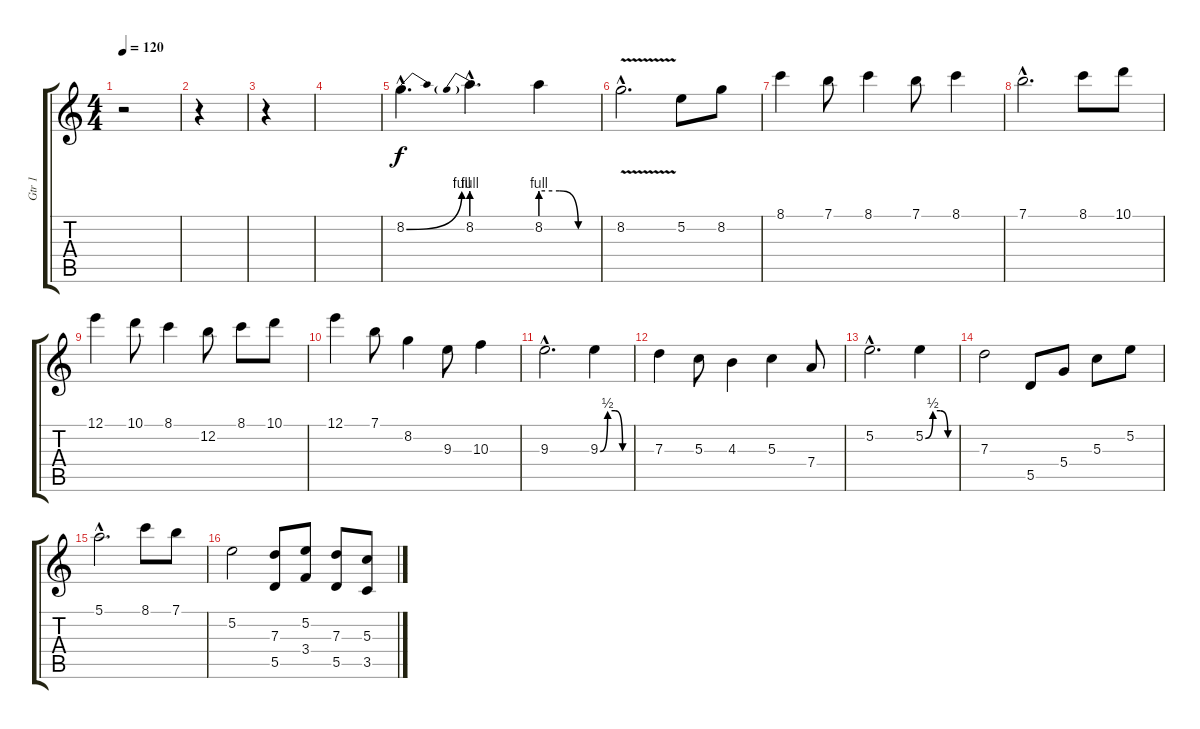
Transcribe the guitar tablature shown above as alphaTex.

\track ("Gtr 1" "Gtr 1") {instrument electricguitarjazz}
\staff {score tabs}
\tuning (E4 B3 G3 D3 A2 E2) {hide}
\ts (4 4)
\tempo 120
\clef g2
\ks c
r.2{dy f instrument electricguitarjazz} |
r.4 |
r.4 |
|
8.2{be (bend 0 0 60 4) hac}.4{d} 8.2{be (prebend 0 4 60 4) hac}.4{d} 8.2{be (custom 0 4 20 4 40 0 60 0)}.4 |
8.2{v hac}.2{d} 5.2.8 8.2.8 |
8.1.4 7.1.8 8.1.4 7.1.8 8.1.4 |
7.1{hac}.2{d} 8.1.8 10.1.8 |
12.1.4 10.1.8 8.1.4 12.2.8 8.1.8 10.1.8 |
12.1.4 7.1.8 8.2.4 9.3.8 10.3.4 |
9.3{hac}.2{d} 9.3{be (custom 0 0 15 2 30 2 45 0 60 0)}.4 |
7.3.4 5.3.8 4.3.4 5.3.4 7.4.8 |
5.2{hac}.2{d} 5.2{be (custom 0 0 15 2 30 2 45 0 60 0)}.4 |
7.3.2 5.5.8 5.4.8 5.3.8 5.2.8 |
5.1{hac}.2{d} 8.1.8 7.1.8 |
5.2.2 (7.3 5.5).8 (5.2 3.4).8 (7.3 5.5).8 (5.3 3.5).8
